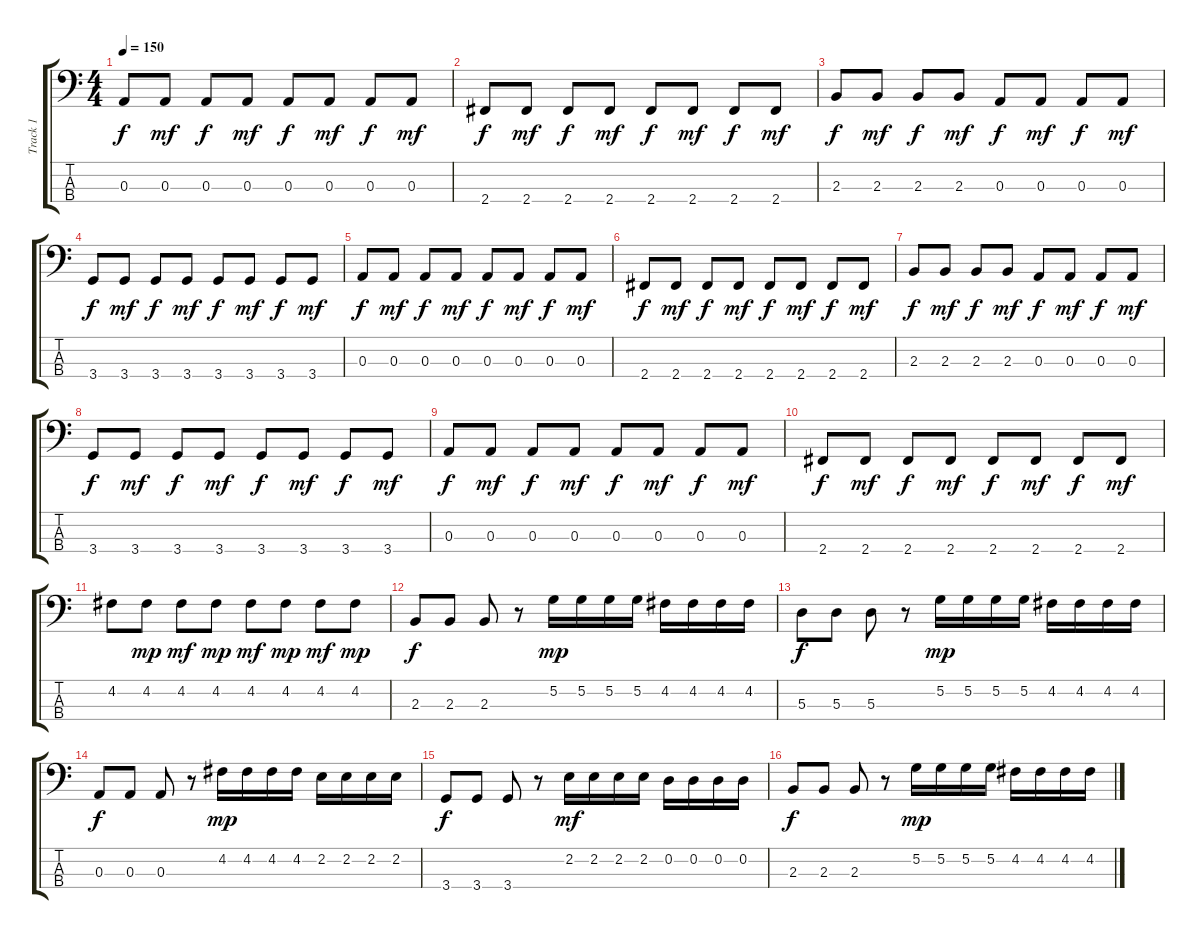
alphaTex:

\track ("Track 1" "Track 1") {instrument electricbasspick}
\staff {score tabs}
\tuning (G2 D2 A1 E1) {hide}
\ts (4 4)
\tempo 150
\clef f4
\ks c
0.3.8{dy f} 0.3.8{dy mf} 0.3.8{dy f} 0.3.8{dy mf} 0.3.8{dy f} 0.3.8{dy mf} 0.3.8{dy f} 0.3.8{dy mf} |
2.4.8{dy f} 2.4.8{dy mf} 2.4.8{dy f} 2.4.8{dy mf} 2.4.8{dy f} 2.4.8{dy mf} 2.4.8{dy f} 2.4.8{dy mf} |
2.3.8{dy f} 2.3.8{dy mf} 2.3.8{dy f} 2.3.8{dy mf} 0.3.8{dy f} 0.3.8{dy mf} 0.3.8{dy f} 0.3.8{dy mf} |
3.4.8{dy f} 3.4.8{dy mf} 3.4.8{dy f} 3.4.8{dy mf} 3.4.8{dy f} 3.4.8{dy mf} 3.4.8{dy f} 3.4.8{dy mf} |
0.3.8{dy f} 0.3.8{dy mf} 0.3.8{dy f} 0.3.8{dy mf} 0.3.8{dy f} 0.3.8{dy mf} 0.3.8{dy f} 0.3.8{dy mf} |
2.4.8{dy f} 2.4.8{dy mf} 2.4.8{dy f} 2.4.8{dy mf} 2.4.8{dy f} 2.4.8{dy mf} 2.4.8{dy f} 2.4.8{dy mf} |
2.3.8{dy f} 2.3.8{dy mf} 2.3.8{dy f} 2.3.8{dy mf} 0.3.8{dy f} 0.3.8{dy mf} 0.3.8{dy f} 0.3.8{dy mf} |
3.4.8{dy f} 3.4.8{dy mf} 3.4.8{dy f} 3.4.8{dy mf} 3.4.8{dy f} 3.4.8{dy mf} 3.4.8{dy f} 3.4.8{dy mf} |
0.3.8{dy f} 0.3.8{dy mf} 0.3.8{dy f} 0.3.8{dy mf} 0.3.8{dy f} 0.3.8{dy mf} 0.3.8{dy f} 0.3.8{dy mf} |
2.4.8{dy f} 2.4.8{dy mf} 2.4.8{dy f} 2.4.8{dy mf} 2.4.8{dy f} 2.4.8{dy mf} 2.4.8{dy f} 2.4.8{dy mf} |
4.2.8 4.2.8{dy mp} 4.2.8{dy mf} 4.2.8{dy mp} 4.2.8{dy mf} 4.2.8{dy mp} 4.2.8{dy mf} 4.2.8{dy mp} |
2.3.8{dy f} 2.3.8 2.3.8 r.8 5.2.16{dy mp} 5.2.16 5.2.16 5.2.16 4.2.16 4.2.16 4.2.16 4.2.16 |
5.3.8{dy f} 5.3.8 5.3.8 r.8 5.2.16{dy mp} 5.2.16 5.2.16 5.2.16 4.2.16 4.2.16 4.2.16 4.2.16 |
0.3.8{dy f} 0.3.8 0.3.8 r.8 4.2.16{dy mp} 4.2.16 4.2.16 4.2.16 2.2.16 2.2.16 2.2.16 2.2.16 |
3.4.8{dy f} 3.4.8 3.4.8 r.8 2.2.16{dy mf} 2.2.16 2.2.16 2.2.16 0.2.16 0.2.16 0.2.16 0.2.16 |
2.3.8{dy f} 2.3.8 2.3.8 r.8 5.2.16{dy mp} 5.2.16 5.2.16 5.2.16 4.2.16 4.2.16 4.2.16 4.2.16
